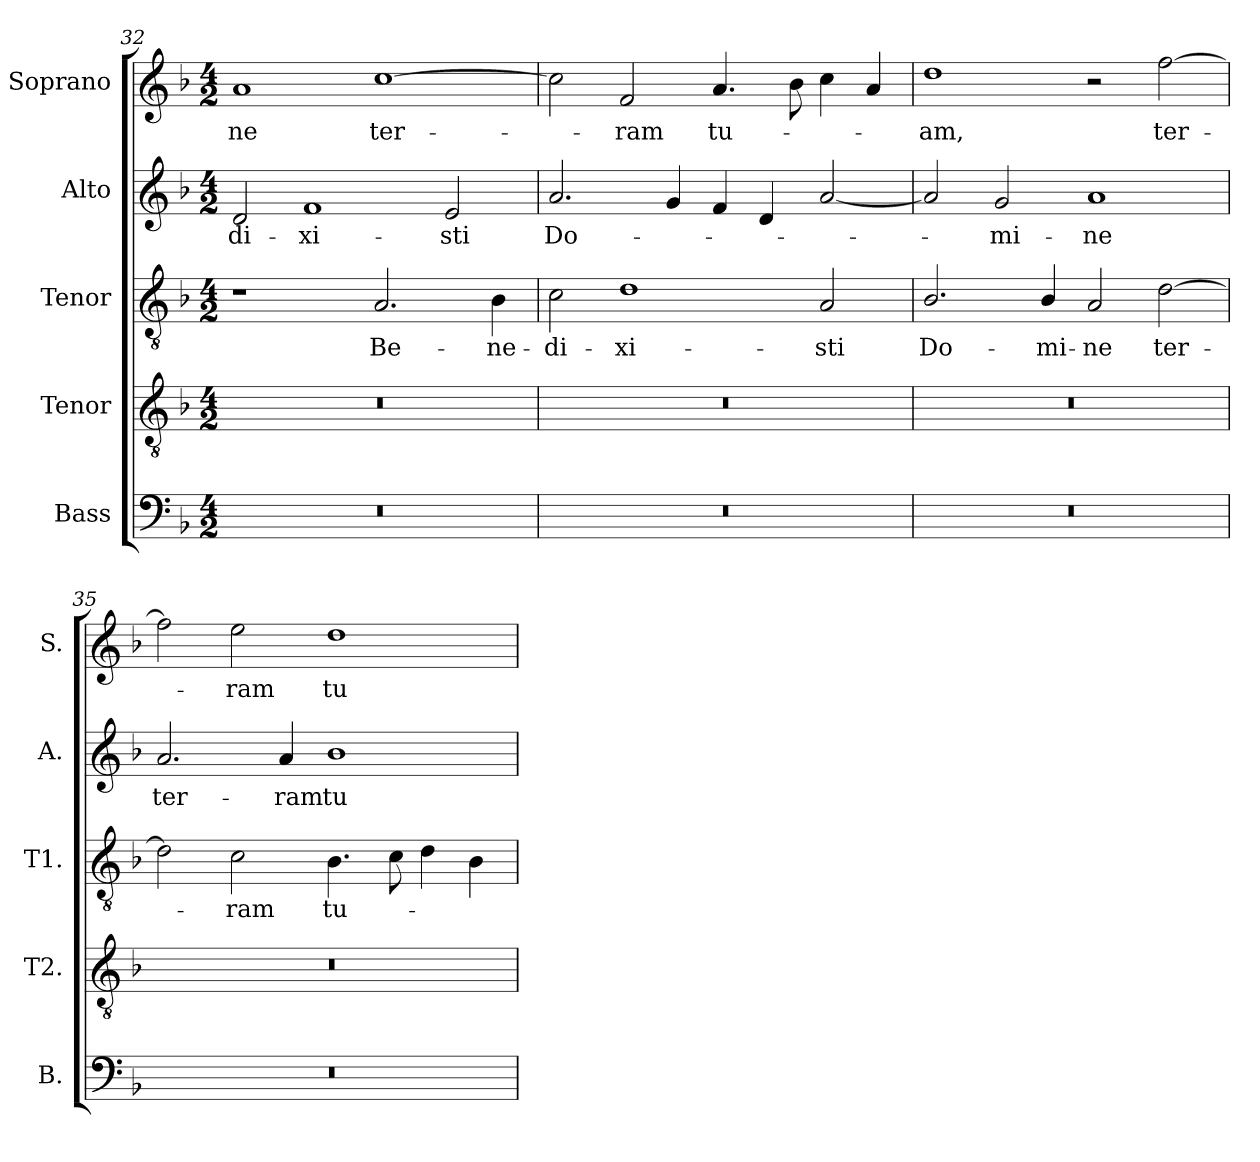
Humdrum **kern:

**kern	**kern	**kern	**text	**kern	**text	**kern	**text
*part5	*part4	*part3	*part3	*part2	*part2	*part1	*part1
*staff5	*staff4	*staff3	*staff3	*staff2	*staff2	*staff1	*staff1
*I"Bass	*I"Tenor	*I"Tenor	*	*I"Alto	*	*I"Soprano	*
*I'B.	*I'T2.	*I'T1.	*	*I'A.	*	*I'S.	*
*clefF4	*clefGv2	*clefGv2	*	*clefG2	*	*clefG2	*
*	*ITrd7c12	*ITrd7c12	*	*	*	*	*
*k[b-]	*k[b-]	*k[b-]	*	*k[b-]	*	*k[b-]	*
*F:	*F:	*F:	*	*F:	*	*F:	*
*M4/2	*M4/2	*M4/2	*	*M4/2	*	*M4/2	*
=32	=32	=32	=32	=32	=32	=32	=32
!LO:N:vis=1	!LO:N:vis=1	!	!	!	!	!	!
!	!	!	!	!	!LO:LY:b:color=#000000	!	!
!	!	!	!	!	!	!	!LO:LY:b:color=#000000
0r	0r	1r	.	2di/	-di-	1ai	-ne
!	!	!	!	!	!LO:LY:b:color=#000000	!	!
.	.	.	.	1fi	-xi-	.	.
!	!	!	!LO:LY:b:color=#000000	!	!	!	!
!	!	!	!	!	!	!	!LO:LY:b:color=#000000
.	.	2.AAi/	Be-	.	.	[1cci	ter-
!	!	!	!	!	!LO:LY:b:color=#000000	!	!
.	.	.	.	2ei/	-sti	.	.
!	!	!	!LO:LY:b:color=#000000	!	!	!	!
.	.	4BB-i\	-ne-	.	.	.	.
=33	=33	=33	=33	=33	=33	=33	=33
!LO:N:vis=1	!LO:N:vis=1	!	!	!	!	!	!
!	!	!	!LO:LY:b:color=#000000	!	!	!	!
!	!	!	!	!	!LO:LY:b:color=#000000	!	!
0r	0r	2Ci\	-di-	2.ai/	Do-	2cci\]	.
!	!	!	!LO:LY:b:color=#000000	!	!	!	!
!	!	!	!	!	!	!	!LO:LY:b:color=#000000
.	.	1Di	-xi-	.	.	2fi/	-ram
.	.	.	.	4gi/	.	.	.
!	!	!	!	!	!	!	!LO:LY:b:color=#000000
.	.	.	.	4fi/	.	4.ai/	tu-
.	.	.	.	4di/	.	.	.
.	.	.	.	.	.	8b-i\	.
!	!	!	!LO:LY:b:color=#000000	!	!	!	!
.	.	2AAi/	-sti	[2ai/	.	4cci\	.
.	.	.	.	.	.	4ai/	.
=34	=34	=34	=34	=34	=34	=34	=34
!LO:N:vis=1	!LO:N:vis=1	!	!	!	!	!	!
!	!	!	!LO:LY:b:color=#000000	!	!	!	!
!	!	!	!	!	!	!	!LO:LY:b:color=#000000
0r	0r	2.BB-i/	Do-	2ai/]	.	1ddi	-am,
!	!	!	!	!	!LO:LY:b:color=#000000	!	!
.	.	.	.	2gi/	-mi-	.	.
!	!	!	!LO:LY:b:color=#000000	!	!	!	!
.	.	4BB-i/	-mi-	.	.	.	.
!	!	!	!LO:LY:b:color=#000000	!	!	!	!
!	!	!	!	!	!LO:LY:b:color=#000000	!	!
.	.	2AAi/	-ne	1ai	-ne	2r	.
!	!	!	!LO:LY:b:color=#000000	!	!	!	!
!	!	!	!	!	!	!	!LO:LY:b:color=#000000
.	.	[2Di\	ter-	.	.	[2ffi\	ter-
=35	=35	=35	=35	=35	=35	=35	=35
!LO:N:vis=1	!LO:N:vis=1	!	!	!	!	!	!
!	!	!	!	!	!LO:LY:b:color=#000000	!	!
0r	0r	2Di\]	.	2.ai/	ter-	2ffi\]	.
!	!	!	!LO:LY:b:color=#000000	!	!	!	!
!	!	!	!	!	!	!	!LO:LY:b:color=#000000
.	.	2Ci\	-ram	.	.	2eei\	-ram
!	!	!	!	!	!LO:LY:b:color=#000000	!	!
.	.	.	.	4ai/	-ram	.	.
!	!	!	!LO:LY:b:color=#000000	!	!	!	!
!	!	!	!	!	!LO:LY:b:color=#000000	!	!
!	!	!	!	!	!	!	!LO:LY:b:color=#000000
.	.	4.BB-i\	tu-	1b-i	tu-	1ddi	tu-
.	.	8Ci\	.	.	.	.	.
.	.	4Di\	.	.	.	.	.
.	.	4BB-i\	.	.	.	.	.
=	=	=	=	=	=	=	=
*-	*-	*-	*-	*-	*-	*-	*-
